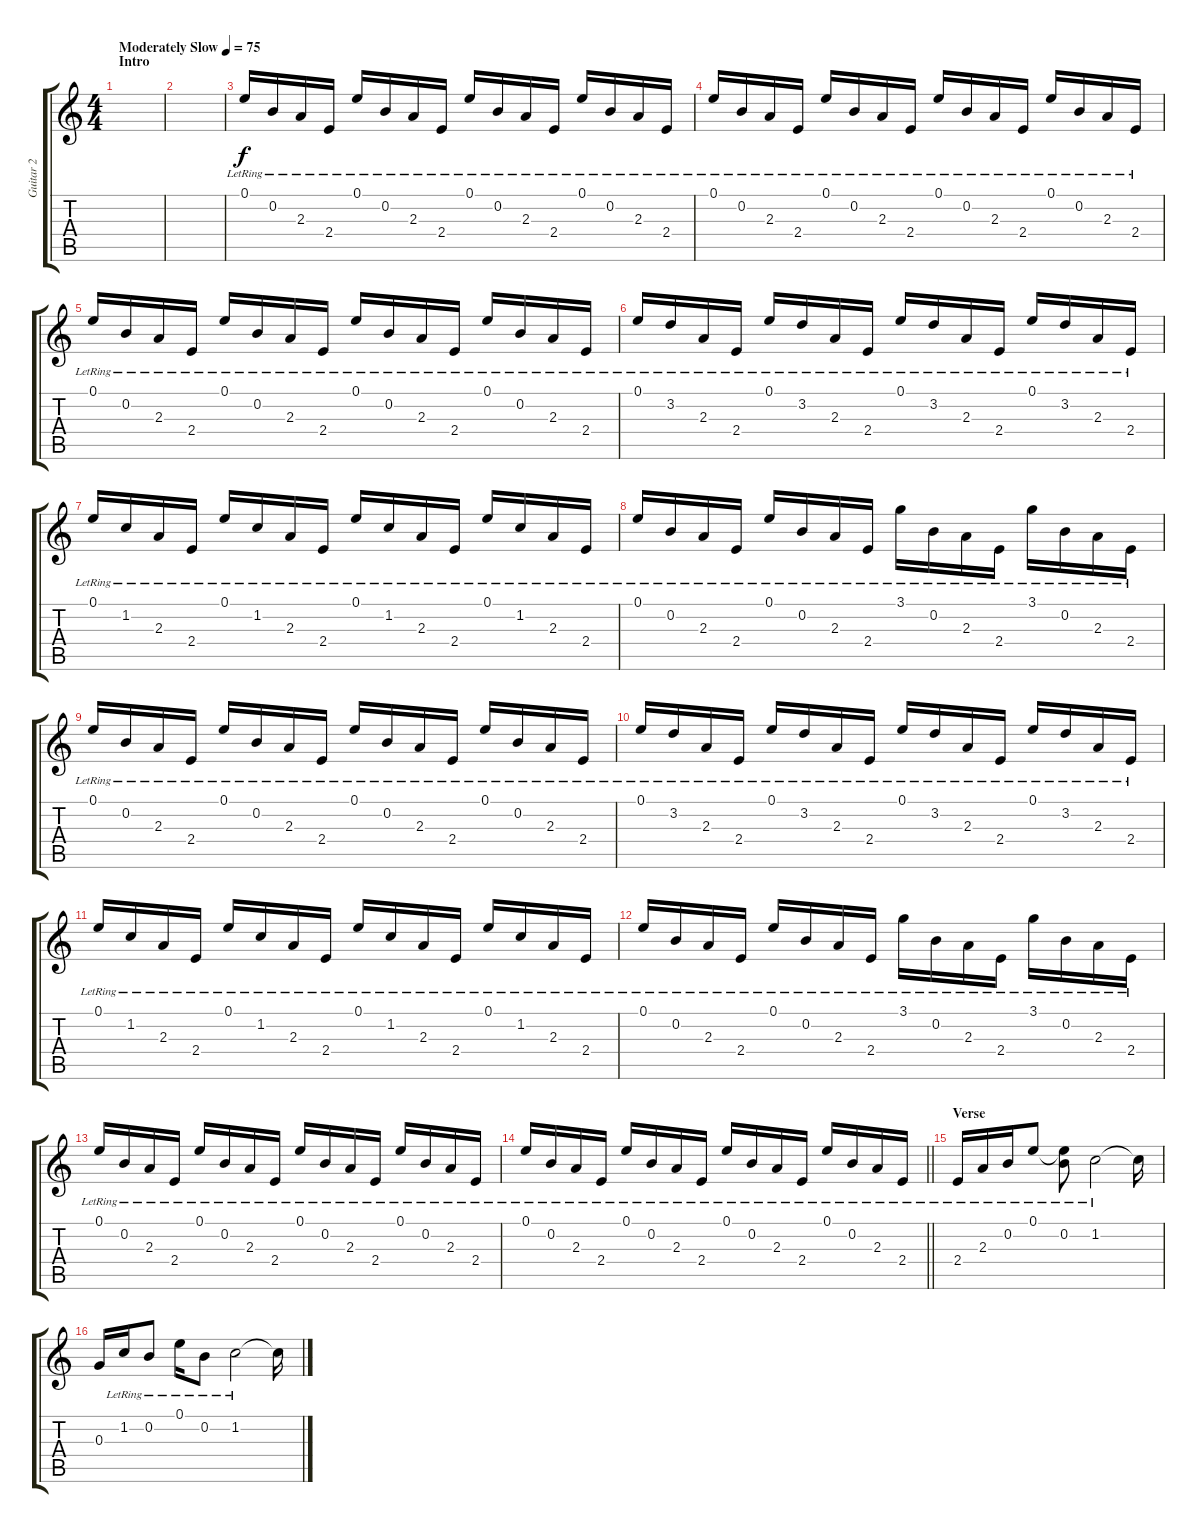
\track ("Guitar 2" "Guitar 2") {instrument electricguitarjazz}
\staff {score tabs}
\tuning (E4 B3 G3 D3 A2 E2) {hide}
\ts (4 4)
\section ("" "Intro")
\tempo (75 "Moderately Slow")
\clef g2
\ks c
|
|
0.1{lr}.16 0.2{lr}.16 2.3{lr}.16 2.4{lr}.16 0.1{lr}.16 0.2{lr}.16 2.3{lr}.16 2.4{lr}.16 0.1{lr}.16 0.2{lr}.16 2.3{lr}.16 2.4{lr}.16 0.1{lr}.16 0.2{lr}.16 2.3{lr}.16 2.4{lr}.16 |
0.1{lr}.16 0.2{lr}.16 2.3{lr}.16 2.4{lr}.16 0.1{lr}.16 0.2{lr}.16 2.3{lr}.16 2.4{lr}.16 0.1{lr}.16 0.2{lr}.16 2.3{lr}.16 2.4{lr}.16 0.1{lr}.16 0.2{lr}.16 2.3{lr}.16 2.4{lr}.16 |
0.1{lr}.16 0.2{lr}.16 2.3{lr}.16 2.4{lr}.16 0.1{lr}.16 0.2{lr}.16 2.3{lr}.16 2.4{lr}.16 0.1{lr}.16 0.2{lr}.16 2.3{lr}.16 2.4{lr}.16 0.1{lr}.16 0.2{lr}.16 2.3{lr}.16 2.4{lr}.16 |
0.1{lr}.16 3.2{lr}.16 2.3{lr}.16 2.4{lr}.16 0.1{lr}.16 3.2{lr}.16 2.3{lr}.16 2.4{lr}.16 0.1{lr}.16 3.2{lr}.16 2.3{lr}.16 2.4{lr}.16 0.1{lr}.16 3.2{lr}.16 2.3{lr}.16 2.4{lr}.16 |
0.1{lr}.16 1.2{lr}.16 2.3{lr}.16 2.4{lr}.16 0.1{lr}.16 1.2{lr}.16 2.3{lr}.16 2.4{lr}.16 0.1{lr}.16 1.2{lr}.16 2.3{lr}.16 2.4{lr}.16 0.1{lr}.16 1.2{lr}.16 2.3{lr}.16 2.4{lr}.16 |
0.1{lr}.16 0.2{lr}.16 2.3{lr}.16 2.4{lr}.16 0.1{lr}.16 0.2{lr}.16 2.3{lr}.16 2.4{lr}.16 3.1{lr}.16 0.2{lr}.16 2.3{lr}.16 2.4{lr}.16 3.1{lr}.16 0.2{lr}.16 2.3{lr}.16 2.4{lr}.16 |
0.1{lr}.16 0.2{lr}.16 2.3{lr}.16 2.4{lr}.16 0.1{lr}.16 0.2{lr}.16 2.3{lr}.16 2.4{lr}.16 0.1{lr}.16 0.2{lr}.16 2.3{lr}.16 2.4{lr}.16 0.1{lr}.16 0.2{lr}.16 2.3{lr}.16 2.4{lr}.16 |
0.1{lr}.16 3.2{lr}.16 2.3{lr}.16 2.4{lr}.16 0.1{lr}.16 3.2{lr}.16 2.3{lr}.16 2.4{lr}.16 0.1{lr}.16 3.2{lr}.16 2.3{lr}.16 2.4{lr}.16 0.1{lr}.16 3.2{lr}.16 2.3{lr}.16 2.4{lr}.16 |
0.1{lr}.16 1.2{lr}.16 2.3{lr}.16 2.4{lr}.16 0.1{lr}.16 1.2{lr}.16 2.3{lr}.16 2.4{lr}.16 0.1{lr}.16 1.2{lr}.16 2.3{lr}.16 2.4{lr}.16 0.1{lr}.16 1.2{lr}.16 2.3{lr}.16 2.4{lr}.16 |
0.1{lr}.16 0.2{lr}.16 2.3{lr}.16 2.4{lr}.16 0.1{lr}.16 0.2{lr}.16 2.3{lr}.16 2.4{lr}.16 3.1{lr}.16 0.2{lr}.16 2.3{lr}.16 2.4{lr}.16 3.1{lr}.16 0.2{lr}.16 2.3{lr}.16 2.4{lr}.16 |
0.1{lr}.16 0.2{lr}.16 2.3{lr}.16 2.4{lr}.16 0.1{lr}.16 0.2{lr}.16 2.3{lr}.16 2.4{lr}.16 0.1{lr}.16 0.2{lr}.16 2.3{lr}.16 2.4{lr}.16 0.1{lr}.16 0.2{lr}.16 2.3{lr}.16 2.4{lr}.16 |
\barLineRight lightlight
0.1{lr}.16 0.2{lr}.16 2.3{lr}.16 2.4{lr}.16 0.1{lr}.16 0.2{lr}.16 2.3{lr}.16 2.4{lr}.16 0.1{lr}.16 0.2{lr}.16 2.3{lr}.16 2.4{lr}.16 0.1{lr}.16 0.2{lr}.16 2.3{lr}.16 2.4{lr}.16 |
\section ("" "Verse")
2.4{lr}.16 2.3{lr}.16 0.2{lr}.16 0.1{lr}.8 (0.1{t} 0.2{lr}).8 1.2{lr}.2 1.2{t}.16 |
0.3.16 1.2{lr}.16 0.2{lr}.8 0.1{lr}.16 0.2{lr}.8 1.2{lr}.2 1.2{t}.16
